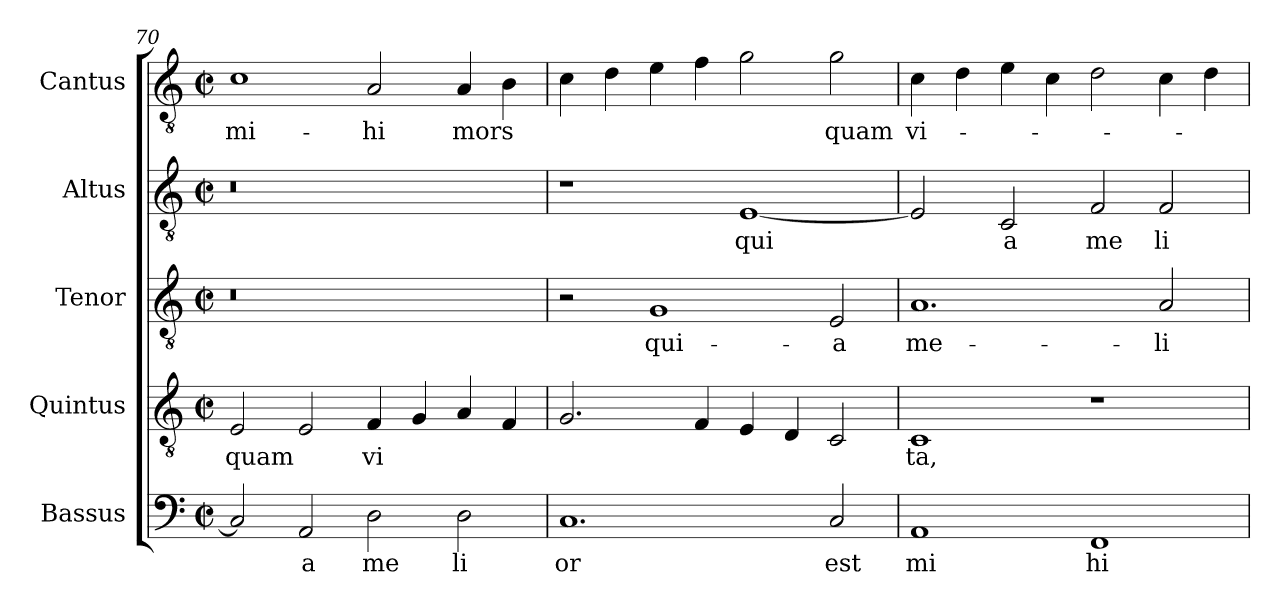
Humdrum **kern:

**kern	**text	**kern	**text	**kern	**text	**kern	**text	**kern	**text
*part5	*part5	*part4	*part4	*part3	*part3	*part2	*part2	*part1	*part1
*staff5	*staff5	*staff4	*staff4	*staff3	*staff3	*staff2	*staff2	*staff1	*staff1
*I"Bassus	*	*I"Quintus	*	*I"Tenor	*	*I"Altus	*	*I"Cantus	*
*clefF4	*	*clefGv2	*	*clefGv2	*	*clefGv2	*	*clefGv2	*
*M2/2	*	*M2/2	*	*M2/2	*	*M2/2	*	*M2/2	*
*met(c|)	*	*met(c|)	*	*met(c|)	*	*met(c|)	*	*met(c|)	*
=70	=70	=70	=70	=70	=70	=70	=70	=70	=70
!	!	!	!LO:LY:b	!	!	!	!	!	!LO:LY:b:cj
2C/]	.	2E/	quam	0r	.	0r	.	1c	mi-
!	!LO:LY:b:cj	!	!	!	!	!	!	!	!
2AA/	a	2E/	.	.	.	.	.	.	.
!	!LO:LY:b:cj	!	!LO:LY:b:cj	!	!	!	!	!	!LO:LY:b:cj
2D\	me	4F/	vi	.	.	.	.	2A/	-hi
.	.	4G/	.	.	.	.	.	.	.
!	!LO:LY:b:cj	!	!	!	!	!	!	!	!LO:LY:b
2D\	li	4A/	.	.	.	.	.	4A/	mors
.	.	4F/	.	.	.	.	.	4B\	.
=71	=71	=71	=71	=71	=71	=71	=71	=71	=71
!	!LO:LY:b:cj	!	!	!	!	!	!	!	!
1.C	or	2.G/	.	2r	.	1r	.	4c\	.
.	.	.	.	.	.	.	.	4d\	.
!	!	!	!	!	!LO:LY:b:cj	!	!	!	!
.	.	.	.	1G	qui-	.	.	4e\	.
.	.	4F/	.	.	.	.	.	4f\	.
!	!	!	!	!	!	!	!LO:LY:b:cj	!	!
.	.	4E/	.	.	.	[<1E	qui	2g\	.
.	.	4D/	.	.	.	.	.	.	.
!	!LO:LY:b:cj	!	!	!	!LO:LY:b:cj	!	!	!	!LO:LY:b:cj
2C/	est	2C/	.	2E/	-a	.	.	2g\	quam
=72	=72	=72	=72	=72	=72	=72	=72	=72	=72
!	!LO:LY:b:cj	!	!LO:LY:b:cj	!	!LO:LY:b:cj	!	!	!	!LO:LY:b:cj
1AA	mi	1C	ta,	1.A	me-	2E/]	.	4c\	vi-
.	.	.	.	.	.	.	.	4d\	.
!	!	!	!	!	!	!	!LO:LY:b:cj	!	!
.	.	.	.	.	.	2C/	a	4e\	.
.	.	.	.	.	.	.	.	4c\	.
!	!LO:LY:b:cj	!	!	!	!	!	!LO:LY:b:cj	!	!
1FF	hi	1r	.	.	.	2F/	me	2d\	.
!	!	!	!	!	!LO:LY:b:cj	!	!LO:LY:b:cj	!	!
.	.	.	.	2A/	-li-	2F/	li	4c\	.
.	.	.	.	.	.	.	.	4d\	.
=	=	=	=	=	=	=	=	=	=
*-	*-	*-	*-	*-	*-	*-	*-	*-	*-
